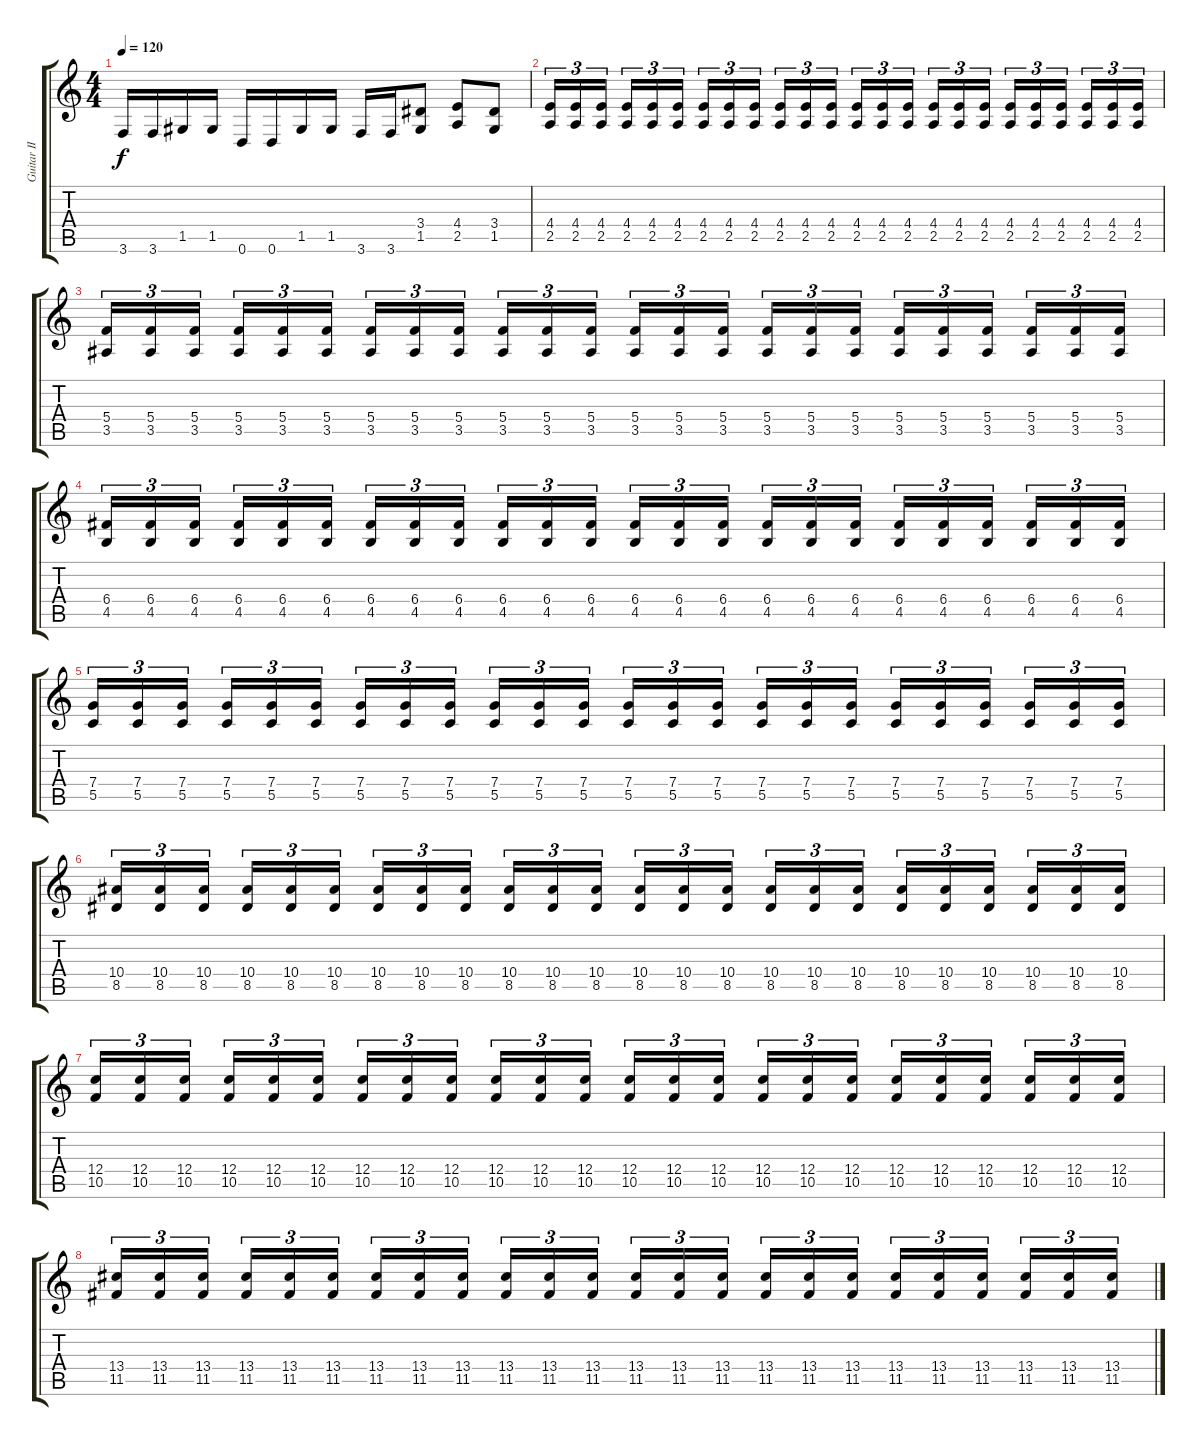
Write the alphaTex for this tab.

\track ("Guitar II" "Guitar II") {instrument distortionguitar}
\staff {score tabs}
\tuning (D4 A3 F3 C3 G2 D2) {hide}
\ts (4 4)
\tempo 120
\clef g2
\ks c
3.6.16{dy f} 3.6.16 1.5.16 1.5.16 0.6.16 0.6.16 1.5.16 1.5.16 3.6.16 3.6.16 (3.4 1.5).8 (4.4 2.5).8 (3.4 1.5).8 |
(4.4 2.5).16{tu (3 2)} (4.4 2.5).16{tu (3 2)} (4.4 2.5).16{tu (3 2)} (4.4 2.5).16{tu (3 2)} (4.4 2.5).16{tu (3 2)} (4.4 2.5).16{tu (3 2)} (4.4 2.5).16{tu (3 2)} (4.4 2.5).16{tu (3 2)} (4.4 2.5).16{tu (3 2)} (4.4 2.5).16{tu (3 2)} (4.4 2.5).16{tu (3 2)} (4.4 2.5).16{tu (3 2)} (4.4 2.5).16{tu (3 2)} (4.4 2.5).16{tu (3 2)} (4.4 2.5).16{tu (3 2)} (4.4 2.5).16{tu (3 2)} (4.4 2.5).16{tu (3 2)} (4.4 2.5).16{tu (3 2)} (4.4 2.5).16{tu (3 2)} (4.4 2.5).16{tu (3 2)} (4.4 2.5).16{tu (3 2)} (4.4 2.5).16{tu (3 2)} (4.4 2.5).16{tu (3 2)} (4.4 2.5).16{tu (3 2)} |
(5.4 3.5).16{tu (3 2)} (5.4 3.5).16{tu (3 2)} (5.4 3.5).16{tu (3 2)} (5.4 3.5).16{tu (3 2)} (5.4 3.5).16{tu (3 2)} (5.4 3.5).16{tu (3 2)} (5.4 3.5).16{tu (3 2)} (5.4 3.5).16{tu (3 2)} (5.4 3.5).16{tu (3 2)} (5.4 3.5).16{tu (3 2)} (5.4 3.5).16{tu (3 2)} (5.4 3.5).16{tu (3 2)} (5.4 3.5).16{tu (3 2)} (5.4 3.5).16{tu (3 2)} (5.4 3.5).16{tu (3 2)} (5.4 3.5).16{tu (3 2)} (5.4 3.5).16{tu (3 2)} (5.4 3.5).16{tu (3 2)} (5.4 3.5).16{tu (3 2)} (5.4 3.5).16{tu (3 2)} (5.4 3.5).16{tu (3 2)} (5.4 3.5).16{tu (3 2)} (5.4 3.5).16{tu (3 2)} (5.4 3.5).16{tu (3 2)} |
(6.4 4.5).16{tu (3 2)} (6.4 4.5).16{tu (3 2)} (6.4 4.5).16{tu (3 2)} (6.4 4.5).16{tu (3 2)} (6.4 4.5).16{tu (3 2)} (6.4 4.5).16{tu (3 2)} (6.4 4.5).16{tu (3 2)} (6.4 4.5).16{tu (3 2)} (6.4 4.5).16{tu (3 2)} (6.4 4.5).16{tu (3 2)} (6.4 4.5).16{tu (3 2)} (6.4 4.5).16{tu (3 2)} (6.4 4.5).16{tu (3 2)} (6.4 4.5).16{tu (3 2)} (6.4 4.5).16{tu (3 2)} (6.4 4.5).16{tu (3 2)} (6.4 4.5).16{tu (3 2)} (6.4 4.5).16{tu (3 2)} (6.4 4.5).16{tu (3 2)} (6.4 4.5).16{tu (3 2)} (6.4 4.5).16{tu (3 2)} (6.4 4.5).16{tu (3 2)} (6.4 4.5).16{tu (3 2)} (6.4 4.5).16{tu (3 2)} |
(7.4 5.5).16{tu (3 2)} (7.4 5.5).16{tu (3 2)} (7.4 5.5).16{tu (3 2)} (7.4 5.5).16{tu (3 2)} (7.4 5.5).16{tu (3 2)} (7.4 5.5).16{tu (3 2)} (7.4 5.5).16{tu (3 2)} (7.4 5.5).16{tu (3 2)} (7.4 5.5).16{tu (3 2)} (7.4 5.5).16{tu (3 2)} (7.4 5.5).16{tu (3 2)} (7.4 5.5).16{tu (3 2)} (7.4 5.5).16{tu (3 2)} (7.4 5.5).16{tu (3 2)} (7.4 5.5).16{tu (3 2)} (7.4 5.5).16{tu (3 2)} (7.4 5.5).16{tu (3 2)} (7.4 5.5).16{tu (3 2)} (7.4 5.5).16{tu (3 2)} (7.4 5.5).16{tu (3 2)} (7.4 5.5).16{tu (3 2)} (7.4 5.5).16{tu (3 2)} (7.4 5.5).16{tu (3 2)} (7.4 5.5).16{tu (3 2)} |
(10.4 8.5).16{tu (3 2)} (10.4 8.5).16{tu (3 2)} (10.4 8.5).16{tu (3 2)} (10.4 8.5).16{tu (3 2)} (10.4 8.5).16{tu (3 2)} (10.4 8.5).16{tu (3 2)} (10.4 8.5).16{tu (3 2)} (10.4 8.5).16{tu (3 2)} (10.4 8.5).16{tu (3 2)} (10.4 8.5).16{tu (3 2)} (10.4 8.5).16{tu (3 2)} (10.4 8.5).16{tu (3 2)} (10.4 8.5).16{tu (3 2)} (10.4 8.5).16{tu (3 2)} (10.4 8.5).16{tu (3 2)} (10.4 8.5).16{tu (3 2)} (10.4 8.5).16{tu (3 2)} (10.4 8.5).16{tu (3 2)} (10.4 8.5).16{tu (3 2)} (10.4 8.5).16{tu (3 2)} (10.4 8.5).16{tu (3 2)} (10.4 8.5).16{tu (3 2)} (10.4 8.5).16{tu (3 2)} (10.4 8.5).16{tu (3 2)} |
(12.4 10.5).16{tu (3 2)} (12.4 10.5).16{tu (3 2)} (12.4 10.5).16{tu (3 2)} (12.4 10.5).16{tu (3 2)} (12.4 10.5).16{tu (3 2)} (12.4 10.5).16{tu (3 2)} (12.4 10.5).16{tu (3 2)} (12.4 10.5).16{tu (3 2)} (12.4 10.5).16{tu (3 2)} (12.4 10.5).16{tu (3 2)} (12.4 10.5).16{tu (3 2)} (12.4 10.5).16{tu (3 2)} (12.4 10.5).16{tu (3 2)} (12.4 10.5).16{tu (3 2)} (12.4 10.5).16{tu (3 2)} (12.4 10.5).16{tu (3 2)} (12.4 10.5).16{tu (3 2)} (12.4 10.5).16{tu (3 2)} (12.4 10.5).16{tu (3 2)} (12.4 10.5).16{tu (3 2)} (12.4 10.5).16{tu (3 2)} (12.4 10.5).16{tu (3 2)} (12.4 10.5).16{tu (3 2)} (12.4 10.5).16{tu (3 2)} |
(13.4 11.5).16{tu (3 2)} (13.4 11.5).16{tu (3 2)} (13.4 11.5).16{tu (3 2)} (13.4 11.5).16{tu (3 2)} (13.4 11.5).16{tu (3 2)} (13.4 11.5).16{tu (3 2)} (13.4 11.5).16{tu (3 2)} (13.4 11.5).16{tu (3 2)} (13.4 11.5).16{tu (3 2)} (13.4 11.5).16{tu (3 2)} (13.4 11.5).16{tu (3 2)} (13.4 11.5).16{tu (3 2)} (13.4 11.5).16{tu (3 2)} (13.4 11.5).16{tu (3 2)} (13.4 11.5).16{tu (3 2)} (13.4 11.5).16{tu (3 2)} (13.4 11.5).16{tu (3 2)} (13.4 11.5).16{tu (3 2)} (13.4 11.5).16{tu (3 2)} (13.4 11.5).16{tu (3 2)} (13.4 11.5).16{tu (3 2)} (13.4 11.5).16{tu (3 2)} (13.4 11.5).16{tu (3 2)} (13.4 11.5).16{tu (3 2)}
